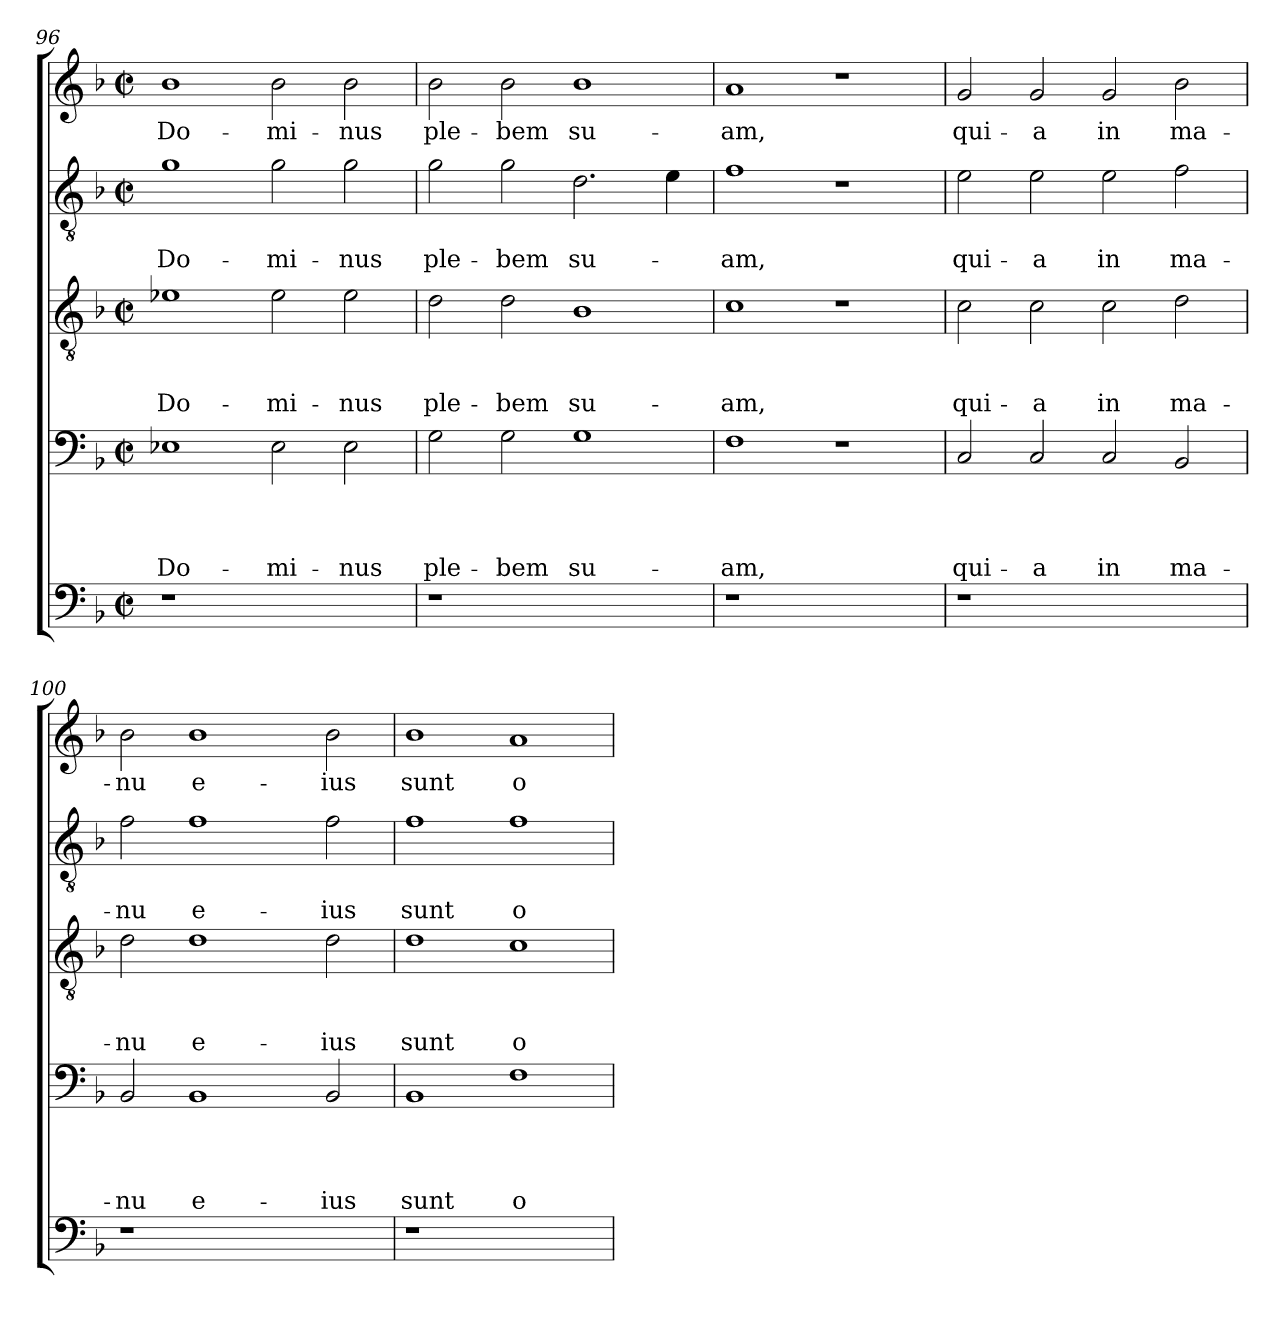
**kern	**kern	**text	**text	**text	**text	**kern	**text	**text	**text	**kern	**text	**text	**kern	**text
*part5	*part4	*part4	*part4	*part4	*part4	*part3	*part3	*part3	*part3	*part2	*part2	*part2	*part1	*part1
*staff5	*staff4	*staff4	*staff4	*staff4	*staff4	*staff3	*staff3	*staff3	*staff3	*staff2	*staff2	*staff2	*staff1	*staff1
*clefF4	*clefF4	*	*	*	*	*clefGv2	*	*	*	*clefGv2	*	*	*clefG2	*
*k[b-]	*k[b-]	*	*	*	*	*k[b-]	*	*	*	*k[b-]	*	*	*k[b-]	*
*F:	*F:	*	*	*	*	*F:	*	*	*	*F:	*	*	*F:	*
*M2/2	*M2/2	*	*	*	*	*M2/2	*	*	*	*M2/2	*	*	*M2/2	*
*met(c|)	*met(c|)	*	*	*	*	*met(c|)	*	*	*	*met(c|)	*	*	*met(c|)	*
=96	=96	=96	=96	=96	=96	=96	=96	=96	=96	=96	=96	=96	=96	=96
1r	1E-X	.	.	.	Do-	1e-X	.	.	Do-	1g	.	Do-	1b-	Do-
1ryy	2E-\	.	.	.	-mi-	2e-\	.	.	-mi-	2g\	.	-mi-	2b-\	-mi-
.	2E-\	.	.	.	-nus	2e-\	.	.	-nus	2g\	.	-nus	2b-\	-nus
=97	=97	=97	=97	=97	=97	=97	=97	=97	=97	=97	=97	=97	=97	=97
1r	2G\	.	.	.	ple-	2d\	.	.	ple-	2g\	.	ple-	2b-\	ple-
.	2G\	.	.	.	-bem	2d\	.	.	-bem	2g\	.	-bem	2b-\	-bem
1ryy	1G	.	.	.	su-	1B-	.	.	su-	2.d\	.	su-	1b-	su-
.	.	.	.	.	.	.	.	.	.	4e\	.	.	.	.
=98	=98	=98	=98	=98	=98	=98	=98	=98	=98	=98	=98	=98	=98	=98
1r	1F	.	.	.	-am,	1c	.	.	-am,	1f	.	-am,	1a	-am,
1ryy	1r	.	.	.	.	1r	.	.	.	1r	.	.	1r	.
=99	=99	=99	=99	=99	=99	=99	=99	=99	=99	=99	=99	=99	=99	=99
1r	2C/	.	.	.	qui-	2c\	.	.	qui-	2e\	.	qui-	2g/	qui-
.	2C/	.	.	.	-a	2c\	.	.	-a	2e\	.	-a	2g/	-a
1ryy	2C/	.	.	.	in	2c\	.	.	in	2e\	.	in	2g/	in
.	2BB-/	.	.	.	ma-	2d\	.	.	ma-	2f\	.	ma-	2b-\	ma-
=100	=100	=100	=100	=100	=100	=100	=100	=100	=100	=100	=100	=100	=100	=100
1r	2BB-/	.	.	.	-nu	2d\	.	.	-nu	2f\	.	-nu	2b-\	-nu
.	1BB-	.	.	.	e-	1d	.	.	e-	1f	.	e-	1b-	e-
1ryy	.	.	.	.	.	.	.	.	.	.	.	.	.	.
.	2BB-/	.	.	.	-ius	2d\	.	.	-ius	2f\	.	-ius	2b-\	-ius
=101	=101	=101	=101	=101	=101	=101	=101	=101	=101	=101	=101	=101	=101	=101
1r	1BB-	.	.	.	sunt	1d	.	.	sunt	1f	.	sunt	1b-	sunt
1ryy	1F	.	.	.	o-	1c	.	.	o-	1f	.	o-	1a	o-
=	=	=	=	=	=	=	=	=	=	=	=	=	=	=
*-	*-	*-	*-	*-	*-	*-	*-	*-	*-	*-	*-	*-	*-	*-
